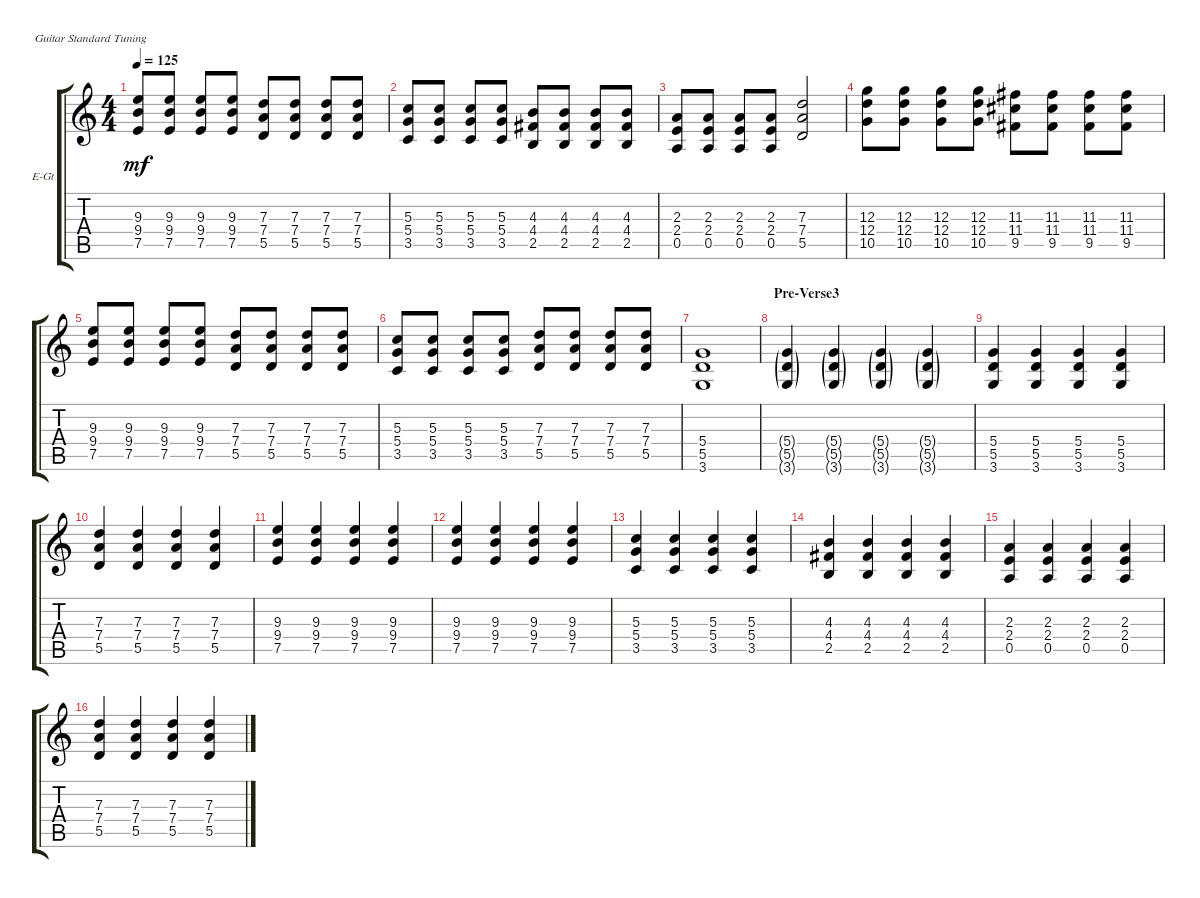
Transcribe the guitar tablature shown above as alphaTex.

\defaultSystemsLayout 4
\bracketExtendMode groupsimilarinstruments
\firstSystemTrackNameOrientation horizontal
\otherSystemsTrackNameOrientation horizontal
\track ("Rhythm" "E-Gt") {instrument distortionguitar}
\staff {score tabs}
\tuning (E4 B3 G3 D3 A2 E2)
\ts (4 4)
\tempo 125
\clef g2
\ks c
(7.5 9.4 9.3).8{dy mf} (7.5 9.4 9.3).8 (7.5 9.4 9.3).8 (7.5 9.4 9.3).8 (5.5 7.4 7.3).8 (5.5 7.4 7.3).8 (5.5 7.4 7.3).8 (5.5 7.4 7.3).8 |
(3.5 5.4 5.3).8 (3.5 5.4 5.3).8 (3.5 5.4 5.3).8 (3.5 5.4 5.3).8 (2.5 4.4 4.3).8 (2.5 4.4 4.3).8 (2.5 4.4 4.3).8 (2.5 4.4 4.3).8 |
(2.3 2.4 0.5).8 (2.3 2.4 0.5).8 (2.3 2.4 0.5).8 (2.3 2.4 0.5).8 (5.5 7.4 7.3).2 |
(10.5 12.4 12.3).8 (10.5 12.4 12.3).8 (10.5 12.4 12.3).8 (10.5 12.4 12.3).8 (11.3 11.4 9.5).8 (11.3 11.4 9.5).8 (11.3 11.4 9.5).8 (11.3 11.4 9.5).8 |
(7.5 9.4 9.3).8 (7.5 9.4 9.3).8 (7.5 9.4 9.3).8 (7.5 9.4 9.3).8 (5.5 7.4 7.3).8 (5.5 7.4 7.3).8 (5.5 7.4 7.3).8 (5.5 7.4 7.3).8 |
(3.5 5.4 5.3).8 (3.5 5.4 5.3).8 (3.5 5.4 5.3).8 (3.5 5.4 5.3).8 (5.5 7.4 7.3).8 (5.5 7.4 7.3).8 (5.5 7.4 7.3).8 (5.5 7.4 7.3).8 |
(3.6 5.5 5.4).1 |
\section ("" "Pre-Verse3")
(3.6{g} 5.5{g} 5.4{g}).4 (3.6{g} 5.5{g} 5.4{g}).4 (3.6{g} 5.5{g} 5.4{g}).4 (3.6{g} 5.5{g} 5.4{g}).4 |
(3.6 5.5 5.4).4 (3.6 5.5 5.4).4 (3.6 5.5 5.4).4 (3.6 5.5 5.4).4 |
(5.5 7.4 7.3).4 (5.5 7.4 7.3).4 (5.5 7.4 7.3).4 (5.5 7.4 7.3).4 |
(7.5 9.4 9.3).4 (7.5 9.4 9.3).4 (7.5 9.4 9.3).4 (7.5 9.4 9.3).4 |
(7.5 9.4 9.3).4 (7.5 9.4 9.3).4 (7.5 9.4 9.3).4 (7.5 9.4 9.3).4 |
(3.5 5.4 5.3).4 (3.5 5.4 5.3).4 (3.5 5.4 5.3).4 (3.5 5.4 5.3).4 |
(2.5 4.4 4.3).4 (2.5 4.4 4.3).4 (2.5 4.4 4.3).4 (2.5 4.4 4.3).4 |
(0.5 2.4 2.3).4 (0.5 2.4 2.3).4 (0.5 2.4 2.3).4 (0.5 2.4 2.3).4 |
(5.5 7.4 7.3).4 (5.5 7.4 7.3).4 (5.5 7.4 7.3).4 (5.5 7.4 7.3).4
